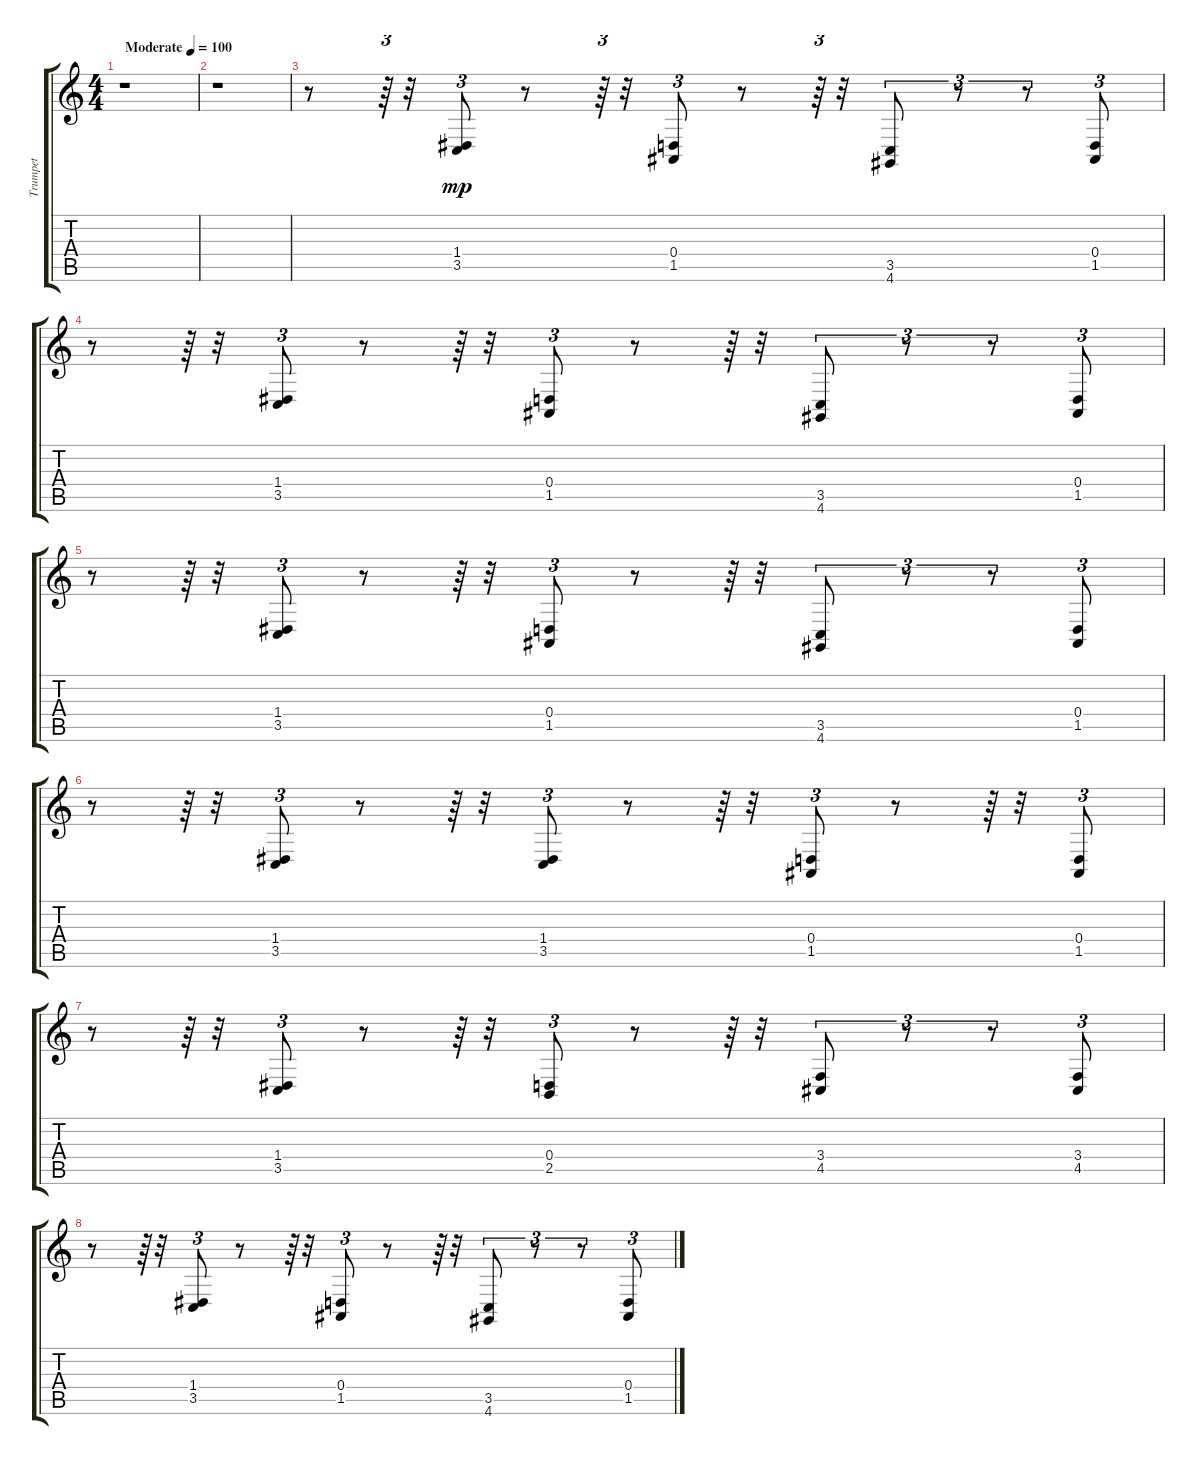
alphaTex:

\track ("Trumpet" "Trumpet") {instrument trumpet}
\staff {score tabs}
\tuning (E4 B3 G3 D3 A2 E2) {hide}
\ts (4 4)
\tempo (100 "Moderate")
\clef g2
\ks c
r.1{dy mp instrument trumpet} |
r.1 |
r.8 r.64{tu (3 2)} r.32 (1.4 3.5).8{tu (3 2)} r.8 r.64{tu (3 2)} r.32 (0.4 1.5).8{tu (3 2)} r.8 r.64{tu (3 2)} r.32 (3.5 4.6).8{tu (3 2)} r.8{tu (3 2)} r.8{tu (3 2)} (0.4 1.5).8{tu (3 2)} |
r.8 r.64{tu (3 2)} r.32 (1.4 3.5).8{tu (3 2)} r.8 r.64{tu (3 2)} r.32 (0.4 1.5).8{tu (3 2)} r.8 r.64{tu (3 2)} r.32 (3.5 4.6).8{tu (3 2)} r.8{tu (3 2)} r.8{tu (3 2)} (0.4 1.5).8{tu (3 2)} |
r.8 r.64{tu (3 2)} r.32 (1.4 3.5).8{tu (3 2)} r.8 r.64{tu (3 2)} r.32 (0.4 1.5).8{tu (3 2)} r.8 r.64{tu (3 2)} r.32 (3.5 4.6).8{tu (3 2)} r.8{tu (3 2)} r.8{tu (3 2)} (0.4 1.5).8{tu (3 2)} |
r.8 r.64{tu (3 2)} r.32 (1.4 3.5).8{tu (3 2)} r.8 r.64{tu (3 2)} r.32 (1.4 3.5).8{tu (3 2)} r.8 r.64{tu (3 2)} r.32 (0.4 1.5).8{tu (3 2)} r.8 r.64{tu (3 2)} r.32 (0.4 1.5).8{tu (3 2)} |
r.8 r.64{tu (3 2)} r.32 (1.4 3.5).8{tu (3 2)} r.8 r.64{tu (3 2)} r.32 (0.4 2.5).8{tu (3 2)} r.8 r.64{tu (3 2)} r.32 (3.4 4.5).8{tu (3 2)} r.8{tu (3 2)} r.8{tu (3 2)} (3.4 4.5).8{tu (3 2)} |
r.8 r.64{tu (3 2)} r.32 (1.4 3.5).8{tu (3 2)} r.8 r.64{tu (3 2)} r.32 (0.4 1.5).8{tu (3 2)} r.8 r.64{tu (3 2)} r.32 (3.5 4.6).8{tu (3 2)} r.8{tu (3 2)} r.8{tu (3 2)} (0.4 1.5).8{tu (3 2)}
